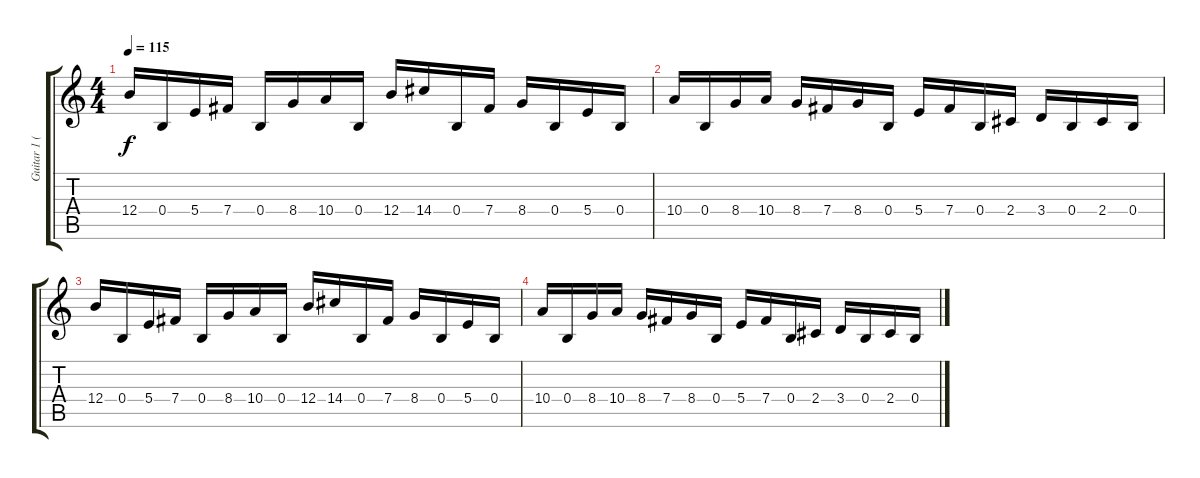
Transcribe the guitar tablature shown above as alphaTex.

\track ("Guitar 1 (Cran)" "Guitar 1 (") {instrument distortionguitar}
\staff {score tabs}
\tuning (Db4 Ab3 E3 B2 Gb2 B1) {hide}
\ts (4 4)
\tempo 115
\clef g2
\ks c
12.4.16{dy f} 0.4.16 5.4.16 7.4.16 0.4.16 8.4.16 10.4.16 0.4.16 12.4.16 14.4.16 0.4.16 7.4.16 8.4.16 0.4.16 5.4.16 0.4.16 |
10.4.16 0.4.16 8.4.16 10.4.16 8.4.16 7.4.16 8.4.16 0.4.16 5.4.16 7.4.16 0.4.16 2.4.16 3.4.16 0.4.16 2.4.16 0.4.16 |
12.4.16 0.4.16 5.4.16 7.4.16 0.4.16 8.4.16 10.4.16 0.4.16 12.4.16 14.4.16 0.4.16 7.4.16 8.4.16 0.4.16 5.4.16 0.4.16 |
10.4.16 0.4.16 8.4.16 10.4.16 8.4.16 7.4.16 8.4.16 0.4.16 5.4.16 7.4.16 0.4.16 2.4.16 3.4.16 0.4.16 2.4.16 0.4.16
